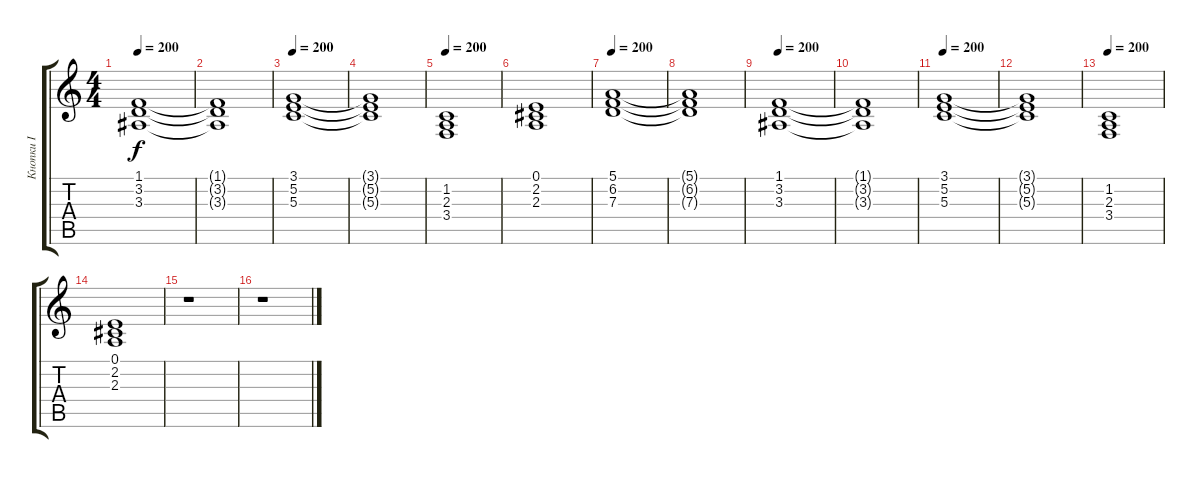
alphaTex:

\track ("Кнопки I" "Кнопки I") {instrument tremolostrings}
\staff {score tabs}
\tuning (E4 B3 G3 D3 A2 E2) {hide}
\ts (4 4)
\tempo 200
\clef g2
\ks c
(1.1 3.2 3.3).1{dy f} |
(1.1{t} 3.2{t} 3.3{t}).1 |
\tempo 200
(3.1 5.2 5.3).1 |
(3.1{t} 5.2{t} 5.3{t}).1 |
\tempo 200
(1.2 2.3 3.4).1 |
(0.1 2.2 2.3).1 |
\tempo 200
(5.1 6.2 7.3).1 |
(5.1{t} 6.2{t} 7.3{t}).1 |
\tempo 200
(1.1 3.2 3.3).1 |
(1.1{t} 3.2{t} 3.3{t}).1 |
\tempo 200
(3.1 5.2 5.3).1 |
(3.1{t} 5.2{t} 5.3{t}).1 |
\tempo 200
(1.2 2.3 3.4).1 |
(0.1 2.2 2.3).1 |
r.1 |
r.1
